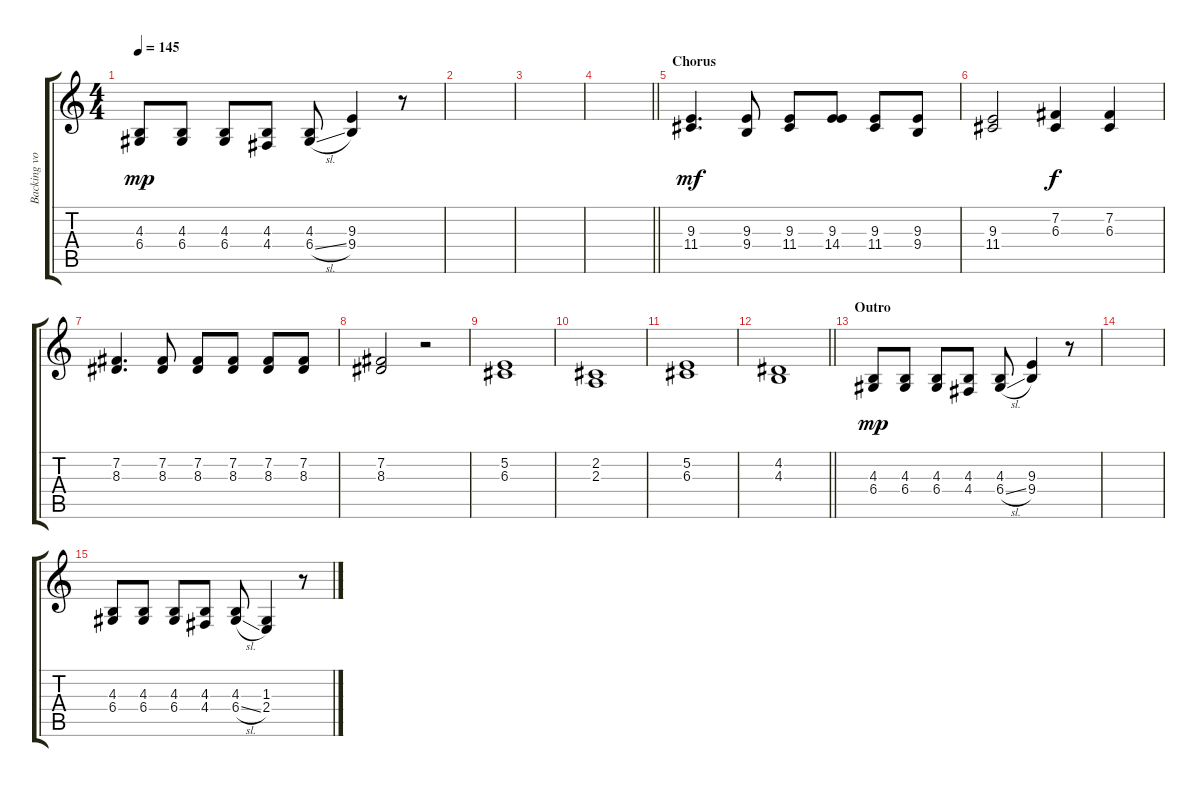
\track ("Backing vocals" "Backing vo") {instrument trumpet}
\staff {score tabs}
\tuning (E4 B3 G3 D3 A2 E2) {hide}
\ts (4 4)
\tempo 145
\clef g2
\ks c
(4.3 6.4).8{dy mp} (4.3 6.4).8 (4.3 6.4).8 (4.3 4.4).8 (4.3 6.4{sl}).8 (9.3 9.4).4 r.8 |
|
|
\barLineRight lightlight
|
\section ("" "Chorus")
(9.3 11.4).4{d dy mf} (9.3 9.4).8 (9.3 11.4).8 (9.3 14.4).8 (9.3 11.4).8 (9.3 9.4).8 |
(9.3 11.4).2 (7.2 6.3).4{dy f} (7.2 6.3).4 |
(7.2 8.3).4{d} (7.2 8.3).8 (7.2 8.3).8 (7.2 8.3).8 (7.2 8.3).8 (7.2 8.3).8 |
(7.2 8.3).2 r.2 |
(5.2 6.3).1 |
(2.2 2.3).1 |
(5.2 6.3).1 |
\barLineRight lightlight
(4.2 4.3).1 |
\section ("" "Outro")
(4.3 6.4).8{dy mp} (4.3 6.4).8 (4.3 6.4).8 (4.3 4.4).8 (4.3 6.4{sl}).8 (9.3 9.4).4 r.8 |
|
(4.3 6.4).8 (4.3 6.4).8 (4.3 6.4).8 (4.3 4.4).8 (4.3 6.4{sl}).8 (1.3 2.4).4 r.8
